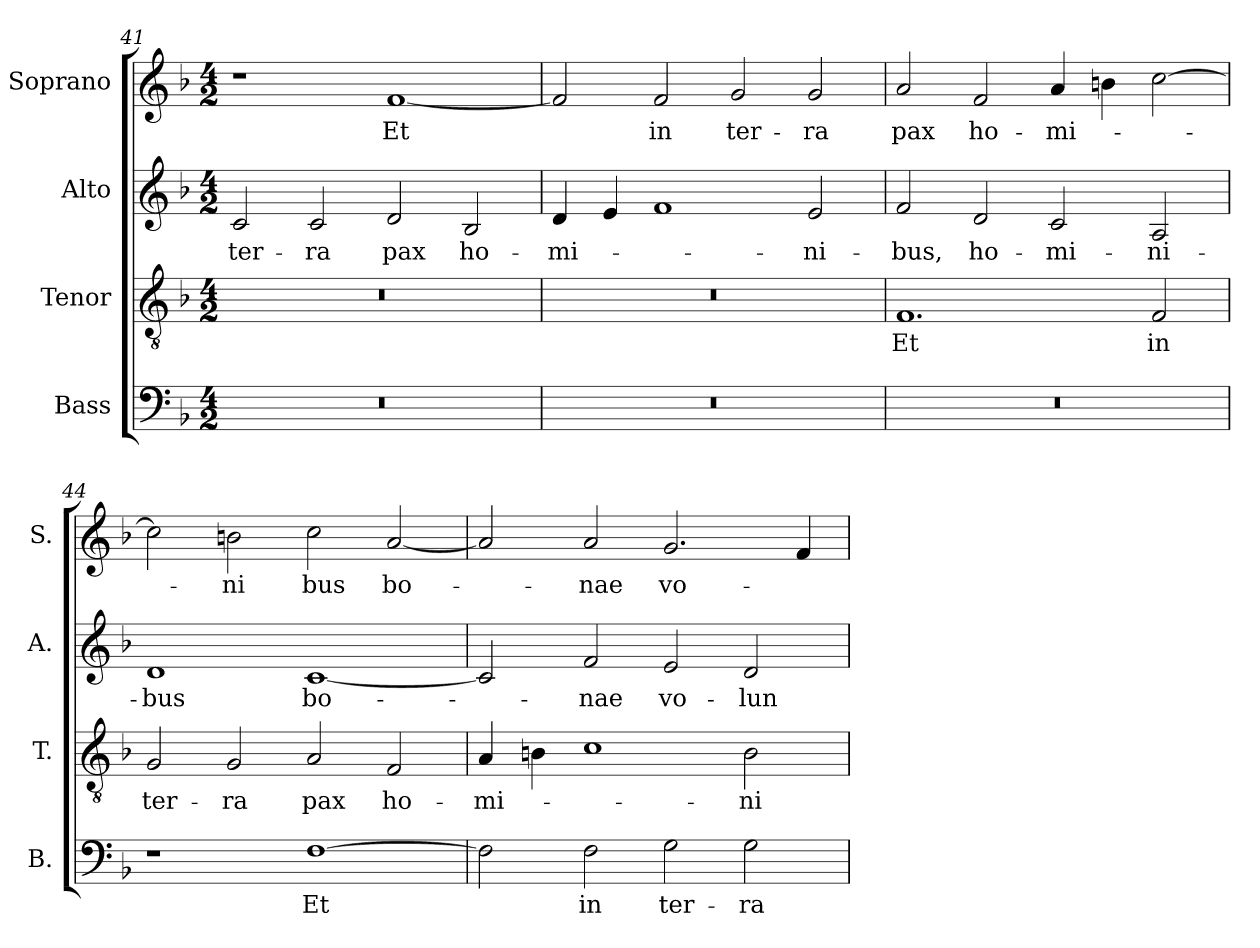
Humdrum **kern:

**kern	**text	**kern	**text	**kern	**text	**kern	**text
*part4	*part4	*part3	*part3	*part2	*part2	*part1	*part1
*staff4	*staff4	*staff3	*staff3	*staff2	*staff2	*staff1	*staff1
*I"Bass	*	*I"Tenor	*	*I"Alto	*	*I"Soprano	*
*I'B.	*	*I'T.	*	*I'A.	*	*I'S.	*
*clefF4	*	*clefGv2	*	*clefG2	*	*clefG2	*
*	*	*ITrd7c12	*	*	*	*	*
*k[b-]	*	*k[b-]	*	*k[b-]	*	*k[b-]	*
*F:	*	*F:	*	*F:	*	*F:	*
*M4/2	*	*M4/2	*	*M4/2	*	*M4/2	*
=41	=41	=41	=41	=41	=41	=41	=41
!LO:N:vis=1	!	!LO:N:vis=1	!	!	!	!	!
!	!	!	!	!	!LO:LY:b:color=#000000	!	!
0r	.	0r	.	2ci/	ter-	1r	.
!	!	!	!	!	!LO:LY:b:color=#000000	!	!
.	.	.	.	2ci/	-ra	.	.
!	!	!	!	!	!LO:LY:b:color=#000000	!	!
!	!	!	!	!	!	!	!LO:LY:b:color=#000000
.	.	.	.	2di/	pax	[1fi	Et
!	!	!	!	!	!LO:LY:b:color=#000000	!	!
.	.	.	.	2B-i/	ho-	.	.
=42	=42	=42	=42	=42	=42	=42	=42
!LO:N:vis=1	!	!LO:N:vis=1	!	!	!	!	!
!	!	!	!	!	!LO:LY:b:color=#000000	!	!
0r	.	0r	.	4di/	-mi-	2fi/]	.
.	.	.	.	4ei/	.	.	.
!	!	!	!	!	!	!	!LO:LY:b:color=#000000
.	.	.	.	1fi	.	2fi/	in
!	!	!	!	!	!	!	!LO:LY:b:color=#000000
.	.	.	.	.	.	2gi/	ter-
!	!	!	!	!	!LO:LY:b:color=#000000	!	!
!	!	!	!	!	!	!	!LO:LY:b:color=#000000
.	.	.	.	2ei/	-ni-	2gi/	-ra
=43	=43	=43	=43	=43	=43	=43	=43
!LO:N:vis=1	!	!	!	!	!	!	!
!	!	!	!LO:LY:b:color=#000000	!	!	!	!
!	!	!	!	!	!LO:LY:b:color=#000000	!	!
!	!	!	!	!	!	!	!LO:LY:b:color=#000000
0r	.	1.FFi	Et	2fi/	-bus,	2ai/	pax
!	!	!	!	!	!LO:LY:b:color=#000000	!	!
!	!	!	!	!	!	!	!LO:LY:b:color=#000000
.	.	.	.	2di/	ho-	2fi/	ho-
!	!	!	!	!	!LO:LY:b:color=#000000	!	!
!	!	!	!	!	!	!	!LO:LY:b:color=#000000
.	.	.	.	2ci/	-mi-	4ai/	-mi-
.	.	.	.	.	.	4bni\	.
!	!	!	!LO:LY:b:color=#000000	!	!	!	!
!	!	!	!	!	!LO:LY:b:color=#000000	!	!
.	.	2FFi/	in	2Ai/	-ni-	[2cci\	.
=44	=44	=44	=44	=44	=44	=44	=44
!	!	!	!LO:LY:b:color=#000000	!	!	!	!
!	!	!	!	!	!LO:LY:b:color=#000000	!	!
1r	.	2GGi/	ter-	1di	-bus	2cci\]	.
!	!	!	!LO:LY:b:color=#000000	!	!	!	!
!	!	!	!	!	!	!	!LO:LY:b:color=#000000
.	.	2GGi/	-ra	.	.	2bni\	-ni
!	!LO:LY:b:color=#000000	!	!	!	!	!	!
!	!	!	!LO:LY:b:color=#000000	!	!	!	!
!	!	!	!	!	!LO:LY:b:color=#000000	!	!
!	!	!	!	!	!	!	!LO:LY:b:color=#000000
[1Fi	Et	2AAi/	pax	[1ci	bo-	2cci\	bus
!	!	!	!LO:LY:b:color=#000000	!	!	!	!
!	!	!	!	!	!	!	!LO:LY:b:color=#000000
.	.	2FFi/	ho-	.	.	[2ai/	bo-
=45	=45	=45	=45	=45	=45	=45	=45
!	!	!	!LO:LY:b:color=#000000	!	!	!	!
2Fi\]	.	4AAi/	-mi-	2ci/]	.	2ai/]	.
.	.	4BBni\	.	.	.	.	.
!	!LO:LY:b:color=#000000	!	!	!	!	!	!
!	!	!	!	!	!LO:LY:b:color=#000000	!	!
!	!	!	!	!	!	!	!LO:LY:b:color=#000000
2Fi\	in	1Ci	.	2fi/	-nae	2ai/	-nae
!	!LO:LY:b:color=#000000	!	!	!	!	!	!
!	!	!	!	!	!LO:LY:b:color=#000000	!	!
!	!	!	!	!	!	!	!LO:LY:b:color=#000000
2Gi\	ter-	.	.	2ei/	vo-	2.gi/	vo-
!	!LO:LY:b:color=#000000	!	!	!	!	!	!
!	!	!	!LO:LY:b:color=#000000	!	!	!	!
!	!	!	!	!	!LO:LY:b:color=#000000	!	!
2Gi\	-ra	2BBi\	-ni	2di/	-lun-	.	.
.	.	.	.	.	.	4fi/	.
=	=	=	=	=	=	=	=
*-	*-	*-	*-	*-	*-	*-	*-
